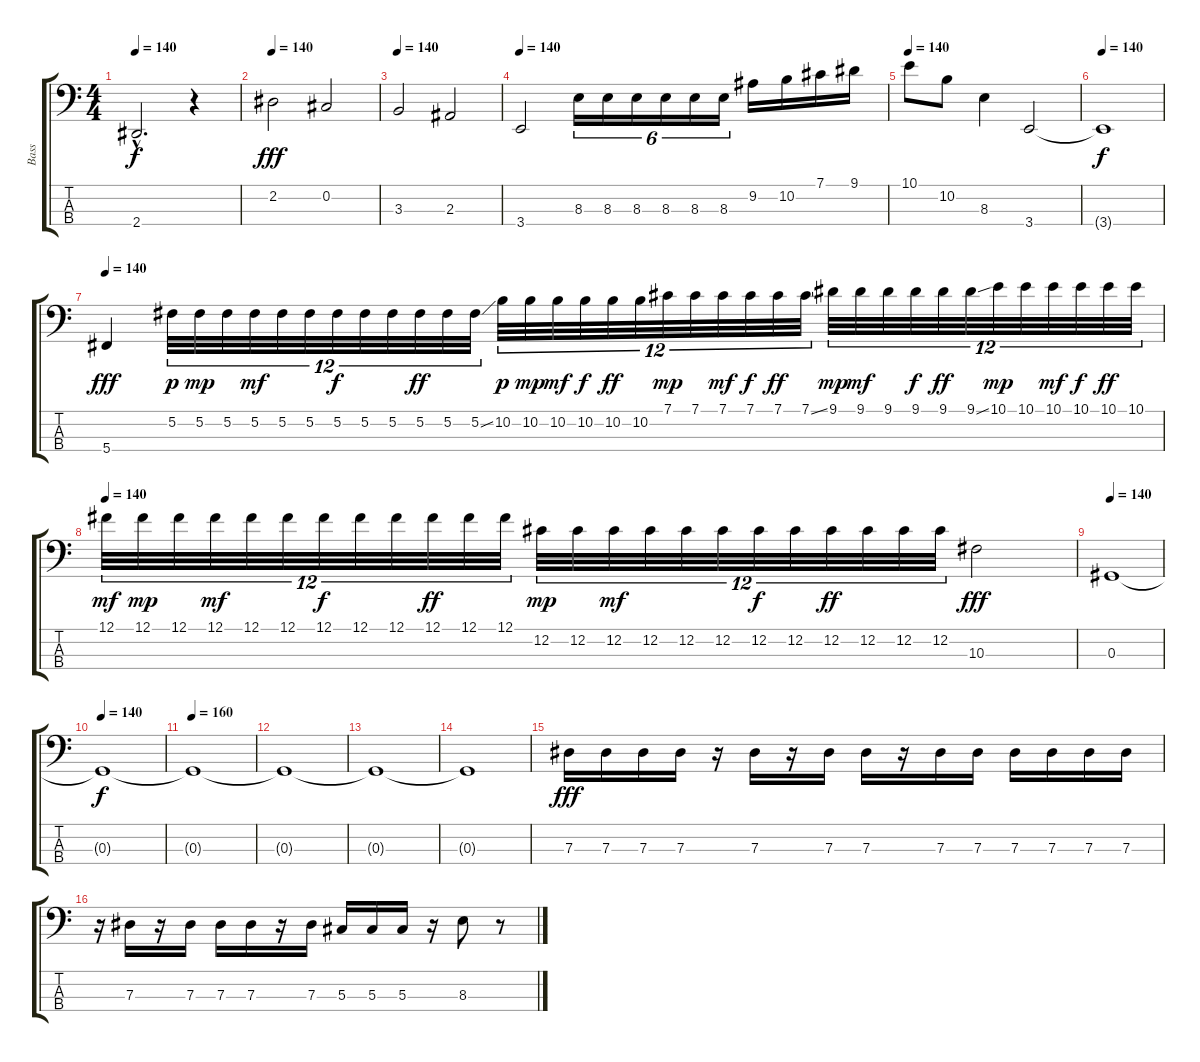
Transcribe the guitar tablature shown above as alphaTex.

\track ("Bass" "Bass") {instrument electricbasspick}
\staff {score tabs}
\tuning (Gb2 Db2 Ab1 Db1) {hide}
\ts (4 4)
\tempo 140
\clef f4
\ks c
2.4{hac t}.2{d dy f} r.4 |
\tempo 140
2.2.2{dy fff} 0.2.2 |
\tempo 140
3.3.2 2.3.2 |
\tempo 140
3.4.2 8.3.16{tu (6 4)} 8.3.16{tu (6 4)} 8.3.16{tu (6 4)} 8.3.16{tu (6 4)} 8.3.16{tu (6 4)} 8.3.16{tu (6 4)} 9.2.16 10.2.16 7.1.16 9.1.16 |
\tempo 140
10.1.8 10.2.8 8.3.4 3.4.2 |
\tempo 140
3.4{t}.1{dy f} |
\tempo 140
5.4.4{dy fff} 5.2.32{tu (12 8) dy p} 5.2.32{tu (12 8) dy mp} 5.2.32{tu (12 8)} 5.2.32{tu (12 8) dy mf} 5.2.32{tu (12 8)} 5.2.32{tu (12 8)} 5.2.32{tu (12 8) dy f} 5.2.32{tu (12 8)} 5.2.32{tu (12 8)} 5.2.32{tu (12 8) dy ff} 5.2.32{tu (12 8)} 5.2{ss}.32{tu (12 8)} 10.2.32{tu (12 8) dy p} 10.2.32{tu (12 8) dy mp} 10.2.32{tu (12 8) dy mf} 10.2.32{tu (12 8) dy f} 10.2.32{tu (12 8) dy ff} 10.2.32{tu (12 8)} 7.1.32{tu (12 8) dy mp} 7.1.32{tu (12 8)} 7.1.32{tu (12 8) dy mf} 7.1.32{tu (12 8) dy f} 7.1.32{tu (12 8) dy ff} 7.1{ss}.32{tu (12 8)} 9.1.32{tu (12 8) dy mp} 9.1.32{tu (12 8) dy mf} 9.1.32{tu (12 8)} 9.1.32{tu (12 8) dy f} 9.1.32{tu (12 8) dy ff} 9.1{ss}.32{tu (12 8)} 10.1.32{tu (12 8) dy mp} 10.1.32{tu (12 8)} 10.1.32{tu (12 8) dy mf} 10.1.32{tu (12 8) dy f} 10.1.32{tu (12 8) dy ff} 10.1.32{tu (12 8)} |
\tempo 140
12.1.32{tu (12 8) dy mf} 12.1.32{tu (12 8) dy mp} 12.1.32{tu (12 8)} 12.1.32{tu (12 8) dy mf} 12.1.32{tu (12 8)} 12.1.32{tu (12 8)} 12.1.32{tu (12 8) dy f} 12.1.32{tu (12 8)} 12.1.32{tu (12 8)} 12.1.32{tu (12 8) dy ff} 12.1.32{tu (12 8)} 12.1.32{tu (12 8)} 12.2.32{tu (12 8) dy mp} 12.2.32{tu (12 8)} 12.2.32{tu (12 8) dy mf} 12.2.32{tu (12 8)} 12.2.32{tu (12 8)} 12.2.32{tu (12 8)} 12.2.32{tu (12 8) dy f} 12.2.32{tu (12 8)} 12.2.32{tu (12 8) dy ff} 12.2.32{tu (12 8)} 12.2.32{tu (12 8)} 12.2.32{tu (12 8)} 10.3.2{dy fff} |
\tempo 140
0.3.1 |
\tempo 140
0.3{t}.1{dy f} |
\tempo 160
0.3{t}.1 |
0.3{t}.1 |
0.3{t}.1 |
0.3{t}.1 |
7.3.16{dy fff} 7.3.16 7.3.16 7.3.16 r.16 7.3.16 r.16 7.3.16 7.3.16 r.16 7.3.16 7.3.16 7.3.16 7.3.16 7.3.16 7.3.16 |
r.16 7.3.16 r.16 7.3.16 7.3.16 7.3.16 r.16 7.3.16 5.3.16 5.3.16 5.3.16 r.16 8.3.8 r.8
